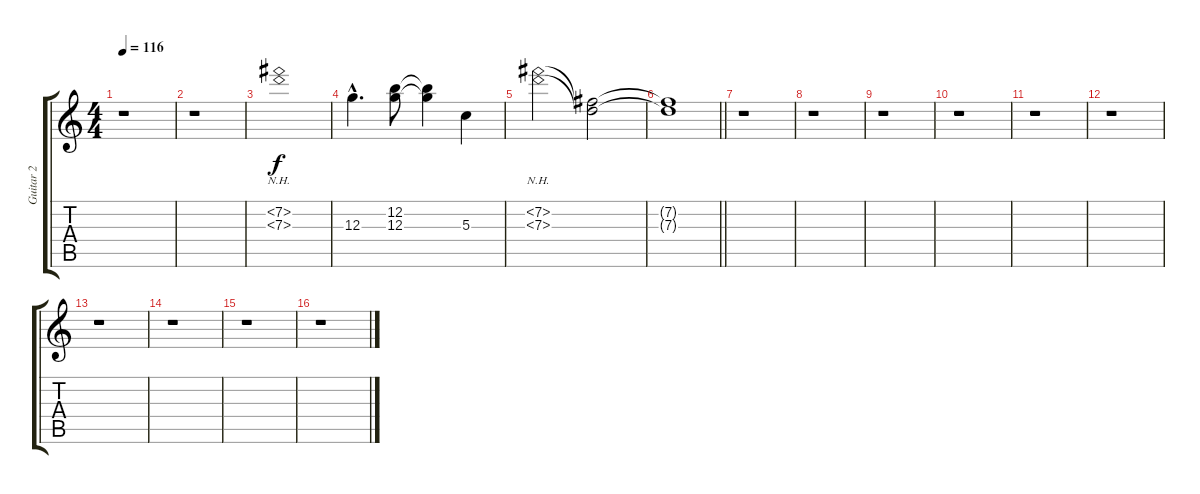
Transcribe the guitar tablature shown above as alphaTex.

\track ("Guitar 2" "Guitar 2") {instrument electricguitarjazz}
\staff {score tabs}
\tuning (E4 B3 G3 D3 A2 E2) {hide}
\ts (4 4)
\tempo 116
\clef g2
\ks c
r.1{dy f instrument electricguitarjazz} |
r.1 |
(7.2{nh} 7.3{nh}).1 |
12.3{hac}.4{d} (12.2 12.3).8 (12.2{t} 12.3{t}).4 5.3.4 |
(7.2{nh} 7.3{nh}).2 (7.2{t} 7.3{t}).2 |
\barLineRight lightlight
(7.2{t} 7.3{t}).1 |
r.1 |
r.1 |
r.1 |
r.1 |
r.1 |
r.1 |
r.1 |
r.1 |
r.1 |
r.1
